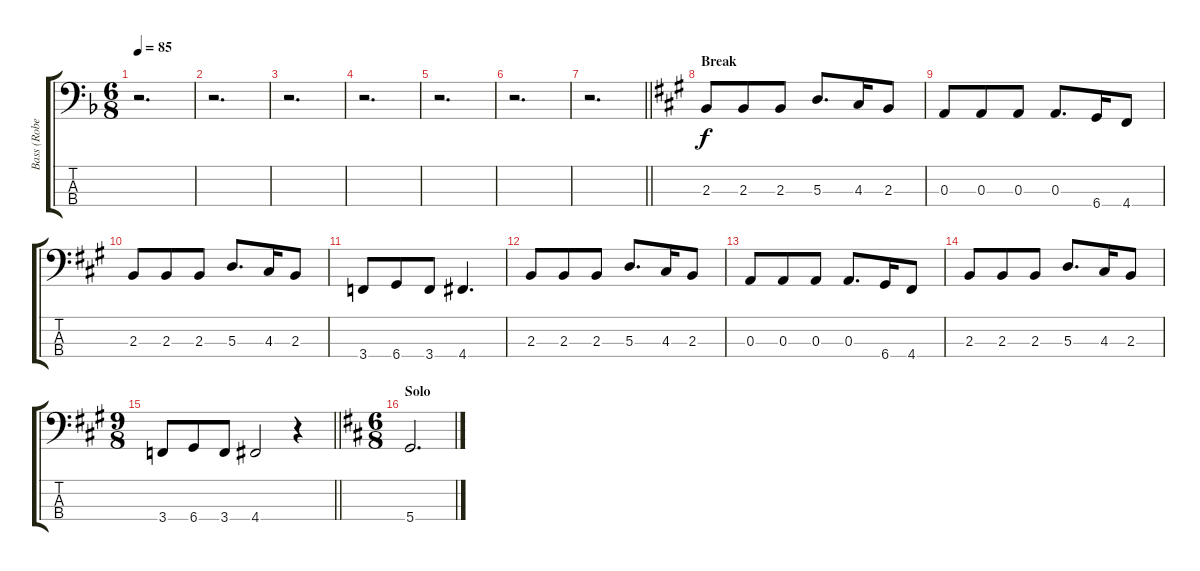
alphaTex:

\track ("Bass (Robert Hunecke)" "Bass (Robe") {instrument electricbassfinger}
\staff {score tabs}
\tuning (G2 D2 A1 D1) {hide}
\ts (6 8)
\tempo 85
\clef f4
\ks dminor
r.2{d dy f} |
r.2{d} |
r.2{d} |
r.2{d} |
r.2{d} |
r.2{d} |
\barLineRight lightlight
r.2{d} |
\section ("" "Break")
\ks f#minor
2.3.8 2.3.8 2.3.8 5.3.8{d} 4.3.16 2.3.8 |
0.3.8 0.3.8 0.3.8 0.3.8{d} 6.4.16 4.4.8 |
2.3.8 2.3.8 2.3.8 5.3.8{d} 4.3.16 2.3.8 |
3.4.8 6.4.8 3.4.8 4.4.4{d} |
2.3.8 2.3.8 2.3.8 5.3.8{d} 4.3.16 2.3.8 |
0.3.8 0.3.8 0.3.8 0.3.8{d} 6.4.16 4.4.8 |
2.3.8 2.3.8 2.3.8 5.3.8{d} 4.3.16 2.3.8 |
\ts (9 8)
\barLineRight lightlight
3.4.8 6.4.8 3.4.8 4.4.2 r.4 |
\ts (6 8)
\section ("" "Solo")
\ks bminor
5.4.2{d}
